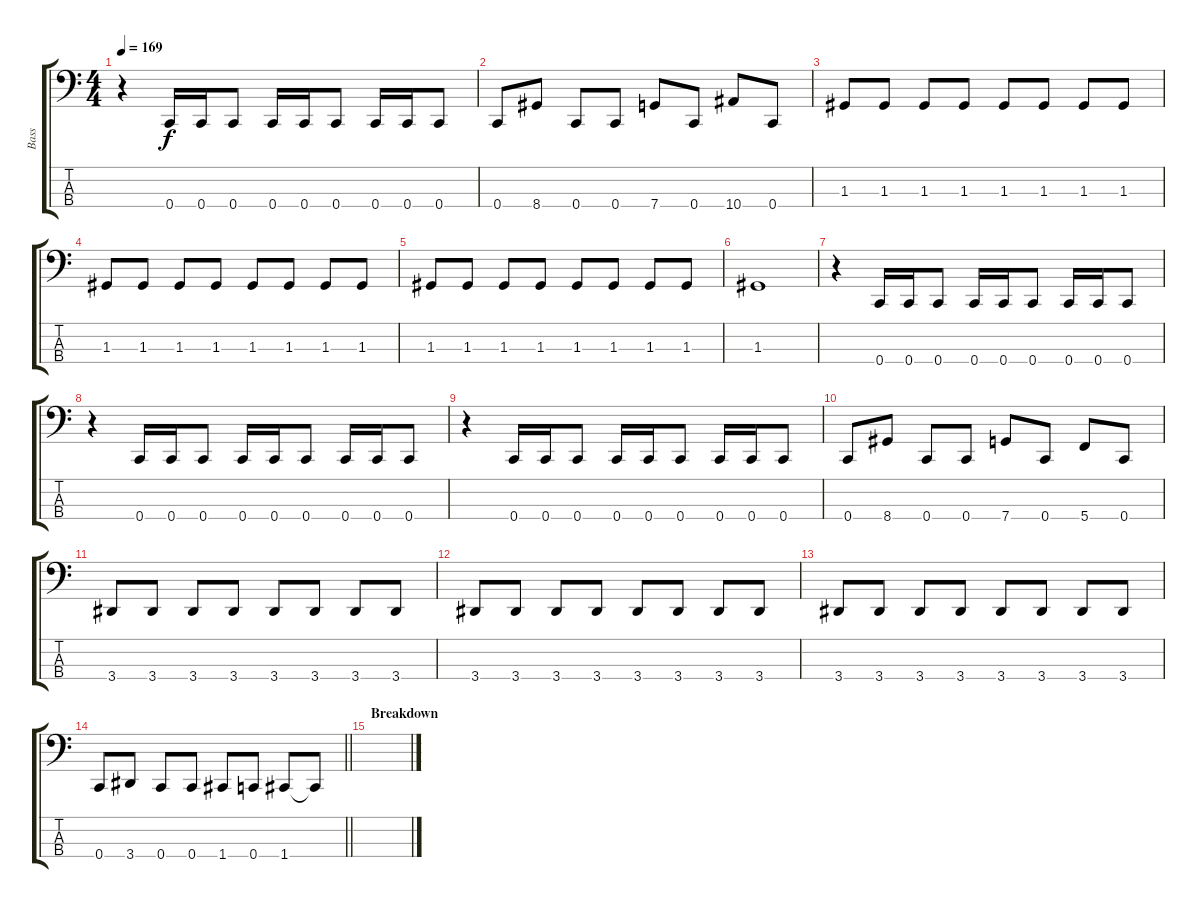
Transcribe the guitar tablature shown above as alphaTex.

\track ("Bass" "Bass") {instrument electricbasspick}
\staff {score tabs}
\tuning (F2 C2 G1 C1) {hide}
\ts (4 4)
\tempo 169
\clef f4
\ks c
r.4{dy f} 0.4.16 0.4.16 0.4.8 0.4.16 0.4.16 0.4.8 0.4.16 0.4.16 0.4.8 |
0.4.8 8.4.8 0.4.8 0.4.8 7.4.8 0.4.8 10.4.8 0.4.8 |
1.3.8 1.3.8 1.3.8 1.3.8 1.3.8 1.3.8 1.3.8 1.3.8 |
1.3.8 1.3.8 1.3.8 1.3.8 1.3.8 1.3.8 1.3.8 1.3.8 |
1.3.8 1.3.8 1.3.8 1.3.8 1.3.8 1.3.8 1.3.8 1.3.8 |
1.3.1 |
r.4 0.4.16 0.4.16 0.4.8 0.4.16 0.4.16 0.4.8 0.4.16 0.4.16 0.4.8 |
r.4 0.4.16 0.4.16 0.4.8 0.4.16 0.4.16 0.4.8 0.4.16 0.4.16 0.4.8 |
r.4 0.4.16 0.4.16 0.4.8 0.4.16 0.4.16 0.4.8 0.4.16 0.4.16 0.4.8 |
0.4.8 8.4.8 0.4.8 0.4.8 7.4.8 0.4.8 5.4.8 0.4.8 |
3.4.8 3.4.8 3.4.8 3.4.8 3.4.8 3.4.8 3.4.8 3.4.8 |
3.4.8 3.4.8 3.4.8 3.4.8 3.4.8 3.4.8 3.4.8 3.4.8 |
3.4.8 3.4.8 3.4.8 3.4.8 3.4.8 3.4.8 3.4.8 3.4.8 |
\barLineRight lightlight
0.4.8 3.4.8 0.4.8 0.4.8 1.4.8 0.4.8 1.4.8 1.4{t}.8 |
\section ("" "Breakdown")
